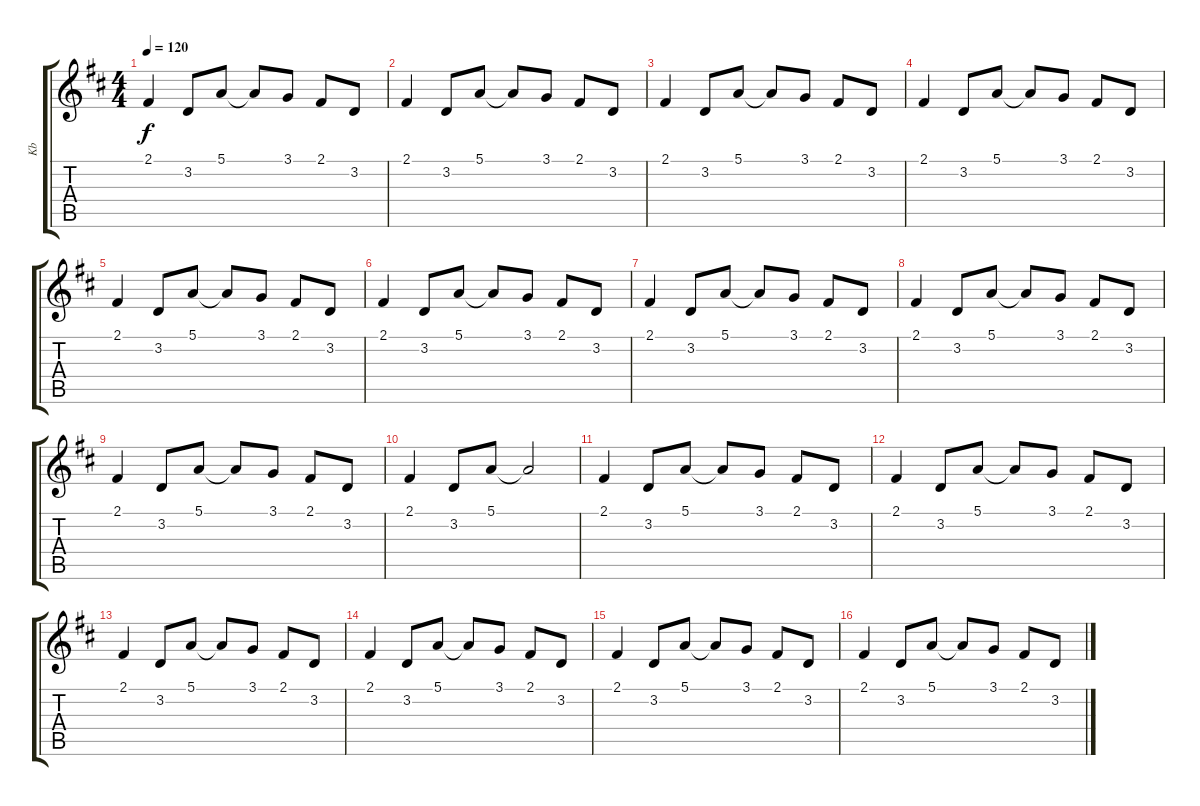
\track ("Kb" "Kb") {instrument electricpiano1}
\staff {score tabs}
\tuning (E4 B3 G3 D3 A2 E2) {hide}
\ts (4 4)
\tempo 120
\clef g2
\ks d
2.1.4{dy f} 3.2.8 5.1.8 5.1{t}.8 3.1.8 2.1.8 3.2.8 |
2.1.4 3.2.8 5.1.8 5.1{t}.8 3.1.8 2.1.8 3.2.8 |
2.1.4 3.2.8 5.1.8 5.1{t}.8 3.1.8 2.1.8 3.2.8 |
2.1.4 3.2.8 5.1.8 5.1{t}.8 3.1.8 2.1.8 3.2.8 |
2.1.4 3.2.8 5.1.8 5.1{t}.8 3.1.8 2.1.8 3.2.8 |
2.1.4 3.2.8 5.1.8 5.1{t}.8 3.1.8 2.1.8 3.2.8 |
2.1.4 3.2.8 5.1.8 5.1{t}.8 3.1.8 2.1.8 3.2.8 |
2.1.4 3.2.8 5.1.8 5.1{t}.8 3.1.8 2.1.8 3.2.8 |
2.1.4 3.2.8 5.1.8 5.1{t}.8 3.1.8 2.1.8 3.2.8 |
2.1.4 3.2.8 5.1.8 5.1{t}.2 |
2.1.4 3.2.8 5.1.8 5.1{t}.8 3.1.8 2.1.8 3.2.8 |
2.1.4 3.2.8 5.1.8 5.1{t}.8 3.1.8 2.1.8 3.2.8 |
2.1.4 3.2.8 5.1.8 5.1{t}.8 3.1.8 2.1.8 3.2.8 |
2.1.4 3.2.8 5.1.8 5.1{t}.8 3.1.8 2.1.8 3.2.8 |
2.1.4 3.2.8 5.1.8 5.1{t}.8 3.1.8 2.1.8 3.2.8 |
2.1.4 3.2.8 5.1.8 5.1{t}.8 3.1.8 2.1.8 3.2.8
